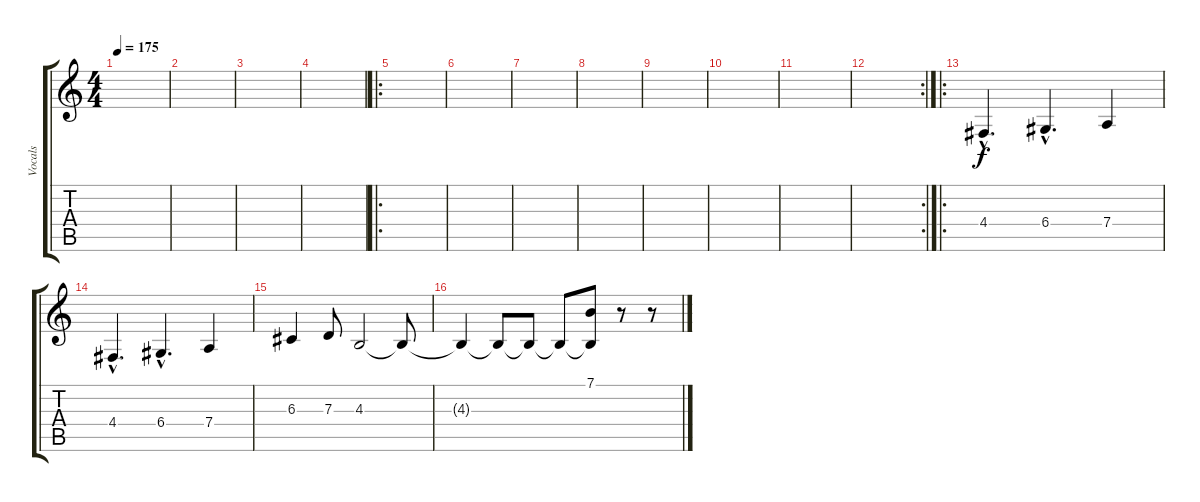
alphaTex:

\track ("Vocals" "Vocals") {instrument oboe}
\staff {score tabs}
\tuning (E4 B3 G3 D3 A2 E2) {hide}
\ts (4 4)
\tempo 175
\clef g2
\ks c
|
|
|
|
\ro
|
|
|
|
|
|
|
\rc 2
|
\ro
4.4{hac}.4{d} 6.4{hac}.4{d} 7.4.4 |
4.4{hac}.4{d} 6.4{hac}.4{d} 7.4.4 |
6.3.4 7.3.8 4.3.2 4.3{t}.8 |
4.3{t}.4 4.3{t}.8 4.3{t}.8 4.3{t}.8 (7.1 4.3{t}).8 r.8 r.8
